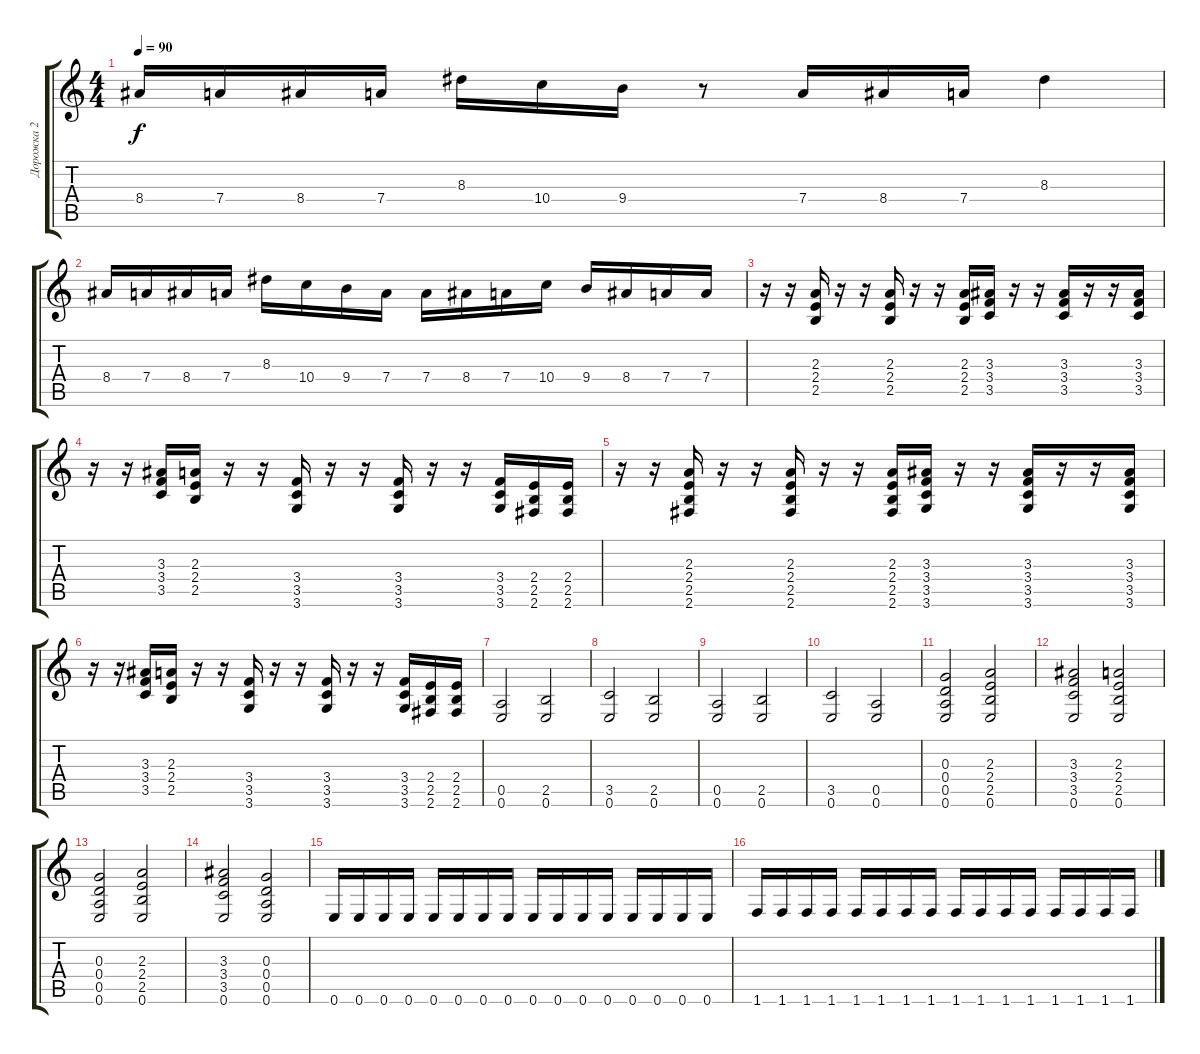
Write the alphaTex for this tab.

\track ("Дорожка 2" "Дорожка 2") {instrument overdrivenguitar}
\staff {score tabs}
\tuning (E4 B3 G3 D3 A2 E2) {hide}
\ts (4 4)
\tempo 90
\clef g2
\ks c
8.4.16{dy f} 7.4.16 8.4.16 7.4.16 8.3.16 10.4.16 9.4.16 r.8 7.4.16 8.4.16 7.4.16 8.3.4 |
8.4.16 7.4.16 8.4.16 7.4.16 8.3.16 10.4.16 9.4.16 7.4.16 7.4.16 8.4.16 7.4.16 10.4.16 9.4.16 8.4.16 7.4.16 7.4.16 |
r.16 r.16 (2.3 2.4 2.5).16 r.16 r.16 (2.3 2.4 2.5).16 r.16 r.16 (2.3 2.4 2.5).16 (3.3 3.4 3.5).16 r.16 r.16 (3.3 3.4 3.5).16 r.16 r.16 (3.3 3.4 3.5).16 |
r.16 r.16 (3.3 3.4 3.5).16 (2.3 2.4 2.5).16 r.16 r.16 (3.4 3.5 3.6).16 r.16 r.16 (3.4 3.5 3.6).16 r.16 r.16 (3.4 3.5 3.6).16 (2.4 2.5 2.6).16 (2.4 2.5 2.6).16 |
r.16 r.16 (2.3 2.4 2.5 2.6).16 r.16 r.16 (2.3 2.4 2.5 2.6).16 r.16 r.16 (2.3 2.4 2.5 2.6).16 (3.3 3.4 3.5 3.6).16 r.16 r.16 (3.3 3.4 3.5 3.6).16 r.16 r.16 (3.3 3.4 3.5 3.6).16 |
r.16 r.16 (3.3 3.4 3.5).16 (2.3 2.4 2.5).16 r.16 r.16 (3.4 3.5 3.6).16 r.16 r.16 (3.4 3.5 3.6).16 r.16 r.16 (3.4 3.5 3.6).16 (2.4 2.5 2.6).16 (2.4 2.5 2.6).16 |
(0.5 0.6).2 (2.5 0.6).2 |
(3.5 0.6).2 (2.5 0.6).2 |
(0.5 0.6).2 (2.5 0.6).2 |
(3.5 0.6).2 (0.5 0.6).2 |
(0.3 0.4 0.5 0.6).2 (2.3 2.4 2.5 0.6).2 |
(3.3 3.4 3.5 0.6).2 (2.3 2.4 2.5 0.6).2 |
(0.3 0.4 0.5 0.6).2 (2.3 2.4 2.5 0.6).2 |
(3.3 3.4 3.5 0.6).2 (0.3 0.4 0.5 0.6).2 |
0.6.16 0.6.16 0.6.16 0.6.16 0.6.16 0.6.16 0.6.16 0.6.16 0.6.16 0.6.16 0.6.16 0.6.16 0.6.16 0.6.16 0.6.16 0.6.16 |
1.6.16 1.6.16 1.6.16 1.6.16 1.6.16 1.6.16 1.6.16 1.6.16 1.6.16 1.6.16 1.6.16 1.6.16 1.6.16 1.6.16 1.6.16 1.6.16
